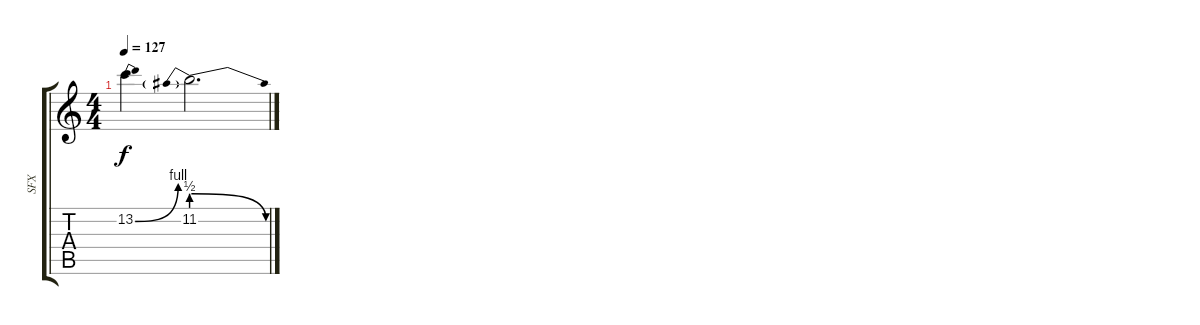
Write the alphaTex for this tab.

\track ("SFX" "SFX") {instrument distortionguitar}
\staff {score tabs}
\tuning (E4 B3 G3 D3 A2 E2) {hide}
\ts (4 4)
\tempo 127
\clef g2
\ks c
13.2{be (bend 0 0 60 4)}.4{dy f} 11.2{be (prebendrelease 0 2 60 0)}.2{d}
